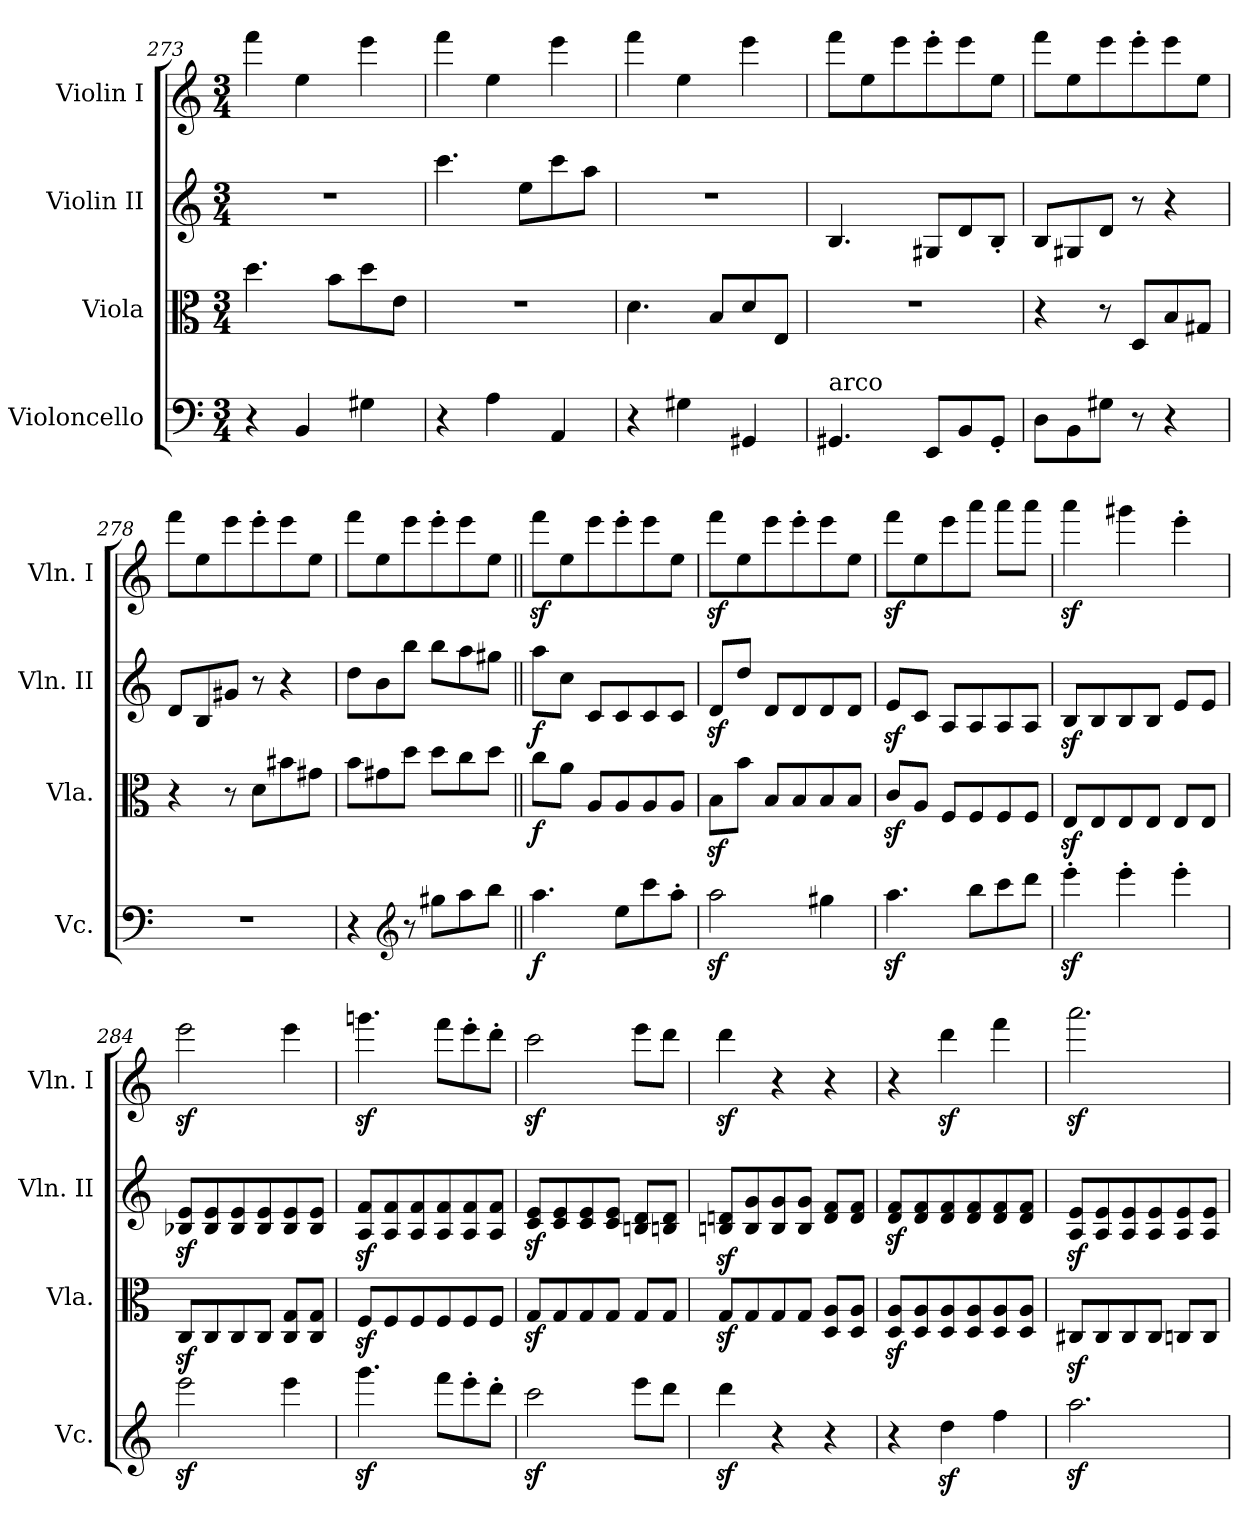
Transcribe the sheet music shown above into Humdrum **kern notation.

**kern	**dynam	**kern	**dynam	**kern	**dynam	**kern
*part4	*part4	*part3	*part3	*part2	*part2	*part1
*staff4	*staff4	*staff3	*staff3	*staff2	*staff2	*staff1
*I"Violoncello	*	*I"Viola	*	*I"Violin II	*	*I"Violin I
*I'Vc.	*	*I'Vla.	*	*I'Vln. II	*	*I'Vln. I
*clefF4	*	*clefC3	*	*clefG2	*	*clefG2
*k[]	*	*k[]	*	*k[]	*	*k[]
*M3/4	*	*M3/4	*	*M3/4	*	*M3/4
=273	=273	=273	=273	=273	=273	=273
4r	.	4.dd\	.	2.r	.	4fff\
4BB/	.	.	.	.	.	4ee\
.	.	8b\L	.	.	.	.
4G#X\	.	8dd\	.	.	.	4eee\
.	.	8e\J	.	.	.	.
=274	=274	=274	=274	=274	=274	=274
4r	.	2.r	.	4.ccc\	.	4fff\
4A\	.	.	.	.	.	4ee\
.	.	.	.	8ee\L	.	.
4AA/	.	.	.	8ccc\	.	4eee\
.	.	.	.	8aa\J	.	.
!!LO:LB:g=z
=275	=275	=275	=275	=275	=275	=275
4r	.	4.d\	.	2.r	.	4fff\
4G#X\	.	.	.	.	.	4ee\
.	.	8B/L	.	.	.	.
4GG#X/	.	8d/	.	.	.	4eee\
.	.	8E/J	.	.	.	.
=276	=276	=276	=276	=276	=276	=276
!LO:TX:a:t=arco	!	!	!	!	!	!
4.GG#X/	.	2.r	.	4.B/	.	8fff\L
.	.	.	.	.	.	8ee\
.	.	.	.	.	.	8eee\
8EE/L	.	.	.	8G#X/L	.	8eee'\
8BB/	.	.	.	8d/	.	8eee\
8GG#'/J	.	.	.	8B'/J	.	8ee\J
=277	=277	=277	=277	=277	=277	=277
8D\L	.	4r	.	8B/L	.	8fff\L
8BB\	.	.	.	8G#X/	.	8ee\
8G#X\J	.	8r	.	8d/J	.	8eee\
8r	.	8D/L	.	8r	.	8eee'\
4r	.	8B/	.	4r	.	8eee\
.	.	8G#X/J	.	.	.	8ee\J
=278	=278	=278	=278	=278	=278	=278
2.r	.	4r	.	8d/L	.	8fff\L
.	.	.	.	8B/	.	8ee\
.	.	8r	.	8g#X/J	.	8eee\
.	.	8d\L	.	8r	.	8eee'\
.	.	8b#X\	.	4r	.	8eee\
.	.	8g#X\J	.	.	.	8ee\J
=279	=279	=279	=279	=279	=279	=279
4r	.	8b\L	.	8dd\L	.	8fff\L
.	.	8g#X\	.	8b\	.	8ee\
*clefG2	*	*	*	*	*	*
8r	.	8dd\J	.	8bb\J	.	8eee\
8gg#X\L	.	8dd\L	.	8bb\L	.	8eee'\
8aa\	.	8cc\	.	8aa\	.	8eee\
8bb\J	.	8dd\J	.	8gg#X\J	.	8ee\J
!!LO:LB:g=z
=280||	=280||	=280||	=280||	=280||	=280||	=280||
*	*	*	*	*	*	*MM210
!	!LO:DY:b	!	!LO:DY:b	!	!LO:DY:b	!
4.aa\	f	8cc\L	f	8aa\L	f	8fffz<\L
.	.	8a\J	.	8cc\J	.	8ee\
.	.	8A/L	.	8c/L	.	8eee\
8ee\L	.	8A/	.	8c/	.	8eee'\
8ccc\	.	8A/	.	8c/	.	8eee\
8aa'\J	.	8A/J	.	8c/J	.	8ee\J
!!LO:LB:g=z
=281	=281	=281	=281	=281	=281	=281
2aaz<\	.	8Bz<\L	.	8dz</L	.	8fffz<\L
.	.	8b\J	.	8dd/J	.	8ee\
.	.	8B/L	.	8d/L	.	8eee\
.	.	8B/	.	8d/	.	8eee'\
4gg#X\	.	8B/	.	8d/	.	8eee\
.	.	8B/J	.	8d/J	.	8ee\J
=282	=282	=282	=282	=282	=282	=282
4.aaz<\	.	8cz</L	.	8ez</L	.	8fffz<\L
.	.	8A/J	.	8c/J	.	8ee\
.	.	8F/L	.	8A/L	.	8eee\
8bb\L	.	8F/	.	8A/	.	8aaa\J
8ccc\	.	8F/	.	8A/	.	8aaa\L
8ddd\J	.	8F/J	.	8A/J	.	8aaa\J
=283	=283	=283	=283	=283	=283	=283
4eeez<'\	.	8Ez</L	.	8Bz</L	.	4aaaz<\
.	.	8E/	.	8B/	.	.
4eee'\	.	8E/	.	8B/	.	4ggg#X\
.	.	8E/J	.	8B/J	.	.
4eee'\	.	8E/L	.	8e/L	.	4eee'\
.	.	8E/J	.	8e/J	.	.
=284	=284	=284	=284	=284	=284	=284
2eeez<\	.	8Cz</L	.	8B-X/z< 8e/z<L	.	2eeez<\
.	.	8C/	.	8B-/ 8e/	.	.
.	.	8C/	.	8B-/ 8e/	.	.
.	.	8C/J	.	8B-/ 8e/	.	.
4eee\	.	8C/ 8G/L	.	8B-/ 8e/	.	4eee\
.	.	8C/ 8G/J	.	8B-/ 8e/J	.	.
=285	=285	=285	=285	=285	=285	=285
4.gggz<\	.	8Fz</L	.	8A/z< 8f/z<L	.	4.gggnz<\
.	.	8F/	.	8A/ 8f/	.	.
.	.	8F/	.	8A/ 8f/	.	.
8fff\L	.	8F/	.	8A/ 8f/	.	8fff\L
8eee'\	.	8F/	.	8A/ 8f/	.	8eee'\
8ddd'\J	.	8F/J	.	8A/ 8f/J	.	8ddd'\J
=286	=286	=286	=286	=286	=286	=286
2cccz<\	.	8Gz</L	.	8c/z< 8e/z<L	.	2cccz<\
.	.	8G/	.	8c/ 8e/	.	.
.	.	8G/	.	8c/ 8e/	.	.
.	.	8G/J	.	8c/ 8e/J	.	.
8eee\L	.	8G/L	.	8Bn/ 8d/L	.	8eee\L
8ddd\J	.	8G/J	.	8Bn/ 8d/J	.	8ddd\J
!!LO:PB:g=z
=287	=287	=287	=287	=287	=287	=287
4dddz<\	.	8Gz</L	.	8Bn/z< 8dn/z<L	.	4dddz<\
.	.	8G/	.	8B/ 8g/	.	.
4r	.	8G/	.	8B/ 8g/	.	4r
.	.	8G/J	.	8B/ 8g/J	.	.
4r	.	8D/ 8A/L	.	8d/ 8f/L	.	4r
.	.	8D/ 8A/J	.	8d/ 8f/J	.	.
=288	=288	=288	=288	=288	=288	=288
4r	.	8D/z< 8A/z<L	.	8d/z< 8f/z<L	.	4r
.	.	8D/ 8A/	.	8d/ 8f/	.	.
4ddz<\	.	8D/ 8A/	.	8d/ 8f/	.	4dddz<\
.	.	8D/ 8A/	.	8d/ 8f/	.	.
4ff\	.	8D/ 8A/	.	8d/ 8f/	.	4fff\
.	.	8D/ 8A/J	.	8d/ 8f/J	.	.
=289	=289	=289	=289	=289	=289	=289
2.aaz<\	.	8C#Xz</L	.	8A/z< 8e/z<L	.	2.aaaz<\
.	.	8C#/	.	8A/ 8e/	.	.
.	.	8C#/	.	8A/ 8e/	.	.
.	.	8C#/J	.	8A/ 8e/	.	.
.	.	8Cn/L	.	8A/ 8e/	.	.
.	.	8C/J	.	8A/ 8e/J	.	.
=	=	=	=	=	=	=
*-	*-	*-	*-	*-	*-	*-
